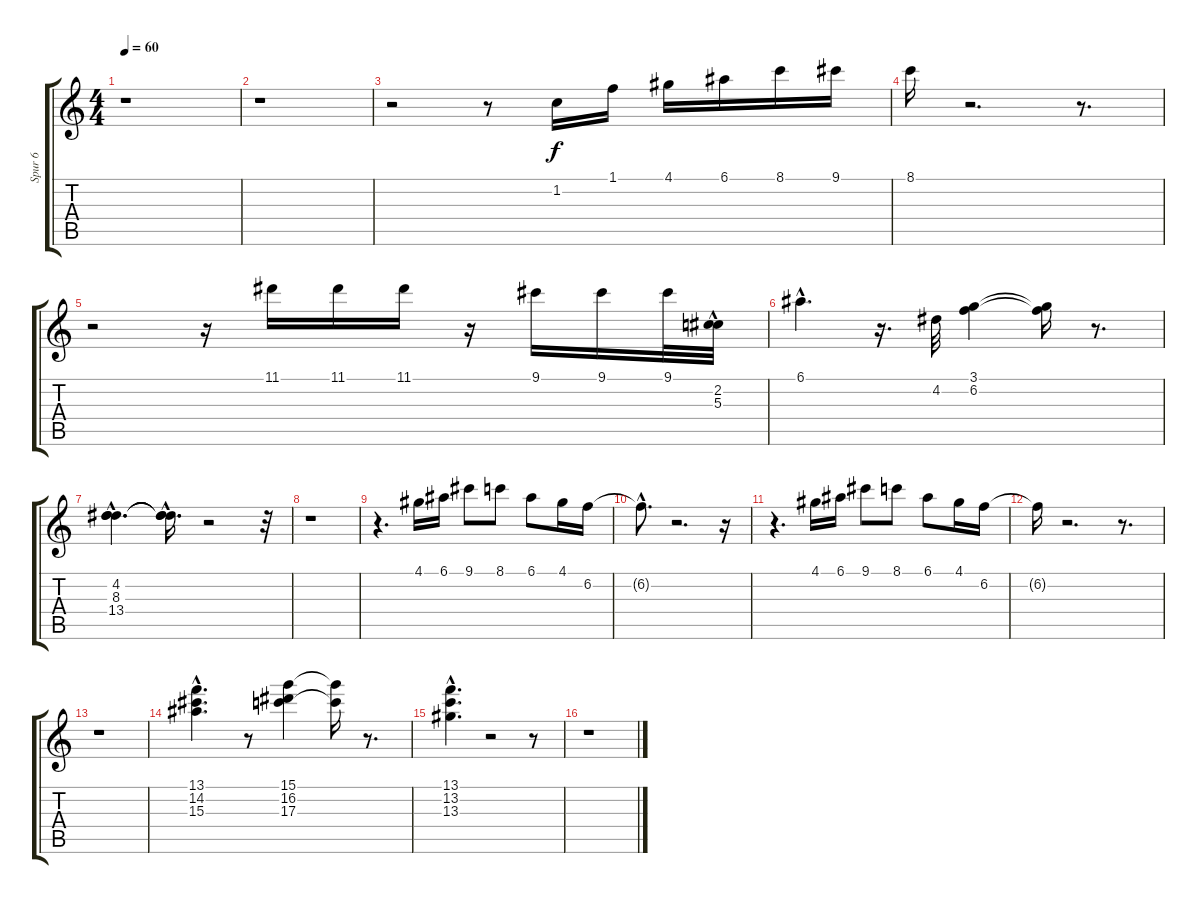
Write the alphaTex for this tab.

\track ("Spur 6" "Spur 6") {instrument acousticguitarnylon}
\staff {score tabs}
\tuning (E4 B3 G3 D3 A2 E2) {hide}
\ts (4 4)
\tempo 60
\clef g2
\ks c
r.1{dy f} |
r.1 |
r.2 r.8 1.2.16 1.1.16 4.1.16 6.1.16 8.1.16 9.1.16 |
8.1.16 r.2{d} r.8{d} |
r.2 r.16 11.1.16 11.1.16 11.1.16 r.16 9.1.16 9.1.16 9.1.32 (2.2{hac} 5.3{hac}).32 |
6.1{hac}.4{d} r.16{d} 4.2.32 (3.1 6.2).4 (3.1{t} 6.2{t}).16 r.8{d} |
(4.2{hac} 8.3{hac} 13.4{hac}).4{d} (4.2{hac t} 8.3{hac t} 13.4{hac t}).16{d} r.2 r.32 |
r.1 |
r.4{d} 4.1.16 6.1.16 9.1.8 8.1.8 6.1.8 4.1.16 6.2.16 |
6.2{hac t}.8{d} r.2{d} r.16 |
r.4{d} 4.1.16 6.1.16 9.1.8 8.1.8 6.1.8 4.1.16 6.2.16 |
6.2{t}.16 r.2{d} r.8{d} |
r.1 |
(13.1{hac} 14.2{hac} 15.3{hac}).4{d} r.8 (15.1 16.2 17.3).4 (15.1{t} 17.3{t}).16 r.8{d} |
(13.1{hac} 13.2{hac} 13.3{hac}).4{d} r.2 r.8 |
r.1
